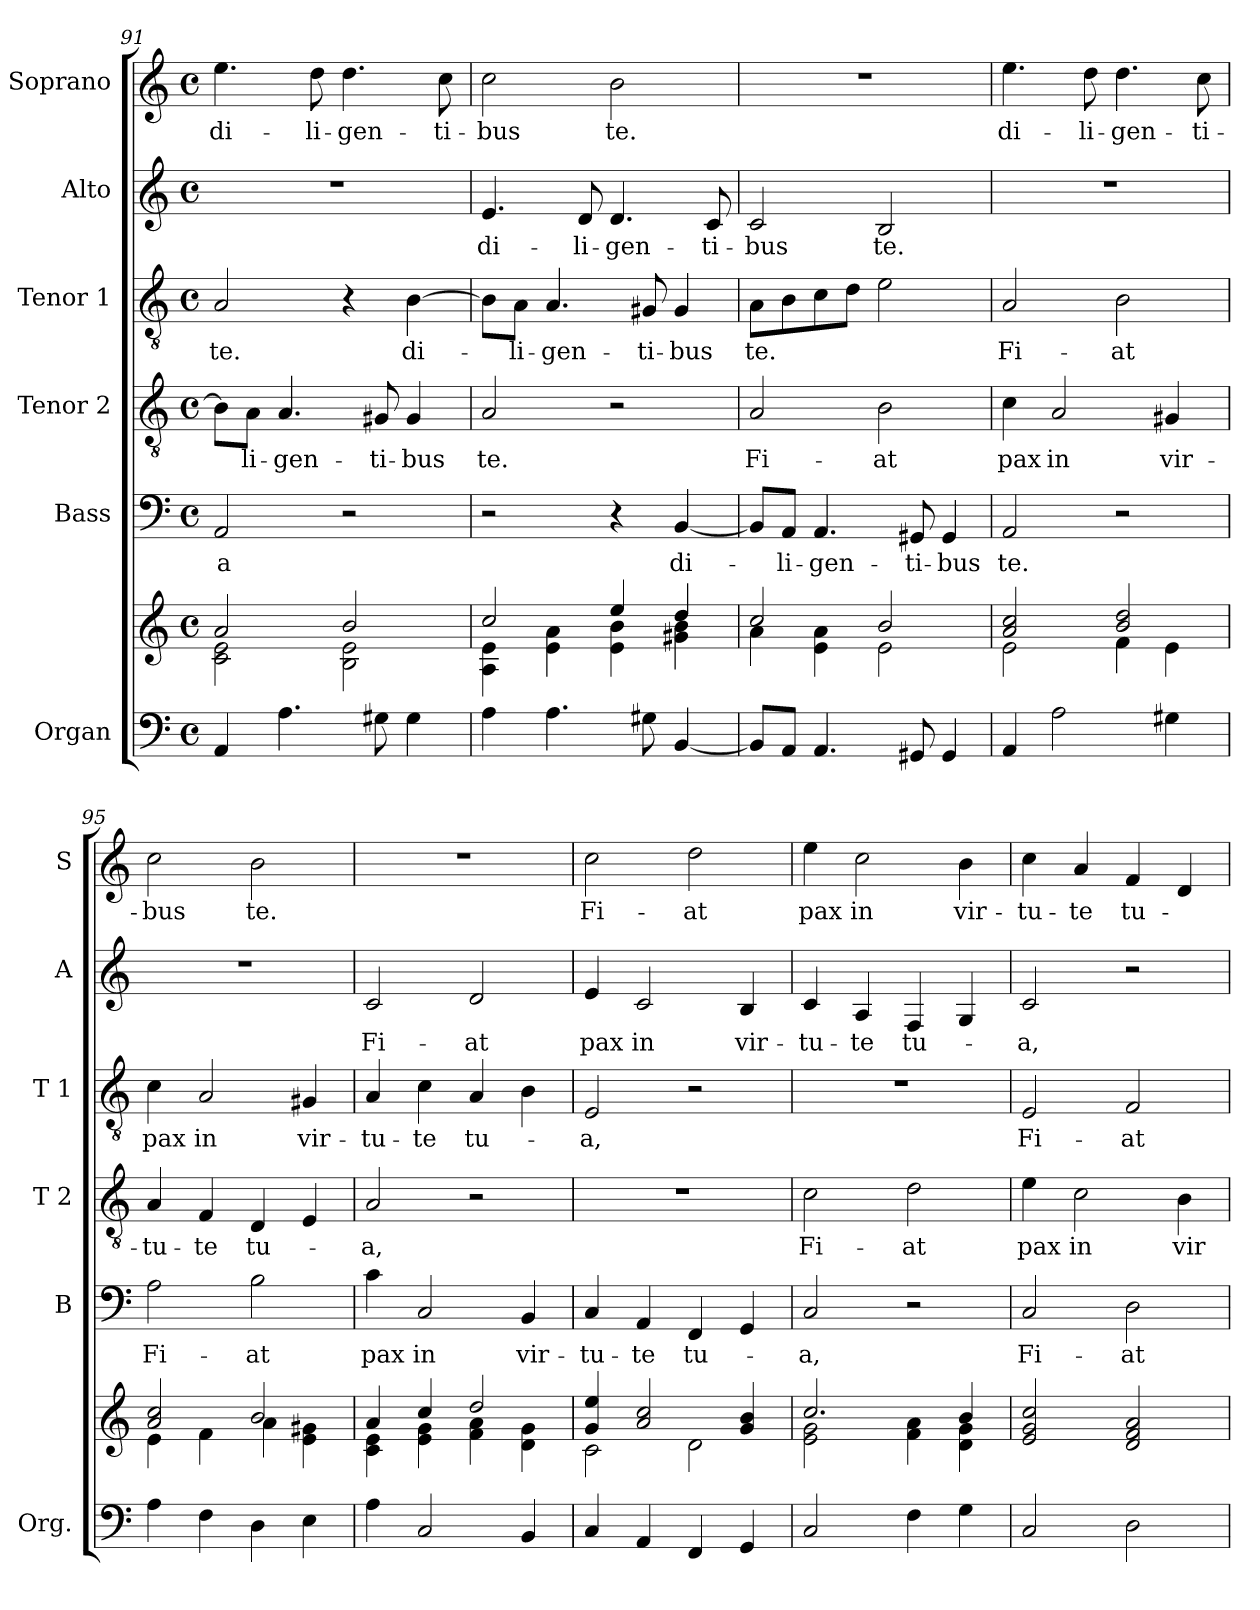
**kern	**kern	**kern	**text	**kern	**text	**kern	**text	**kern	**text	**kern	**text
*part6	*part6	*part5	*part5	*part4	*part4	*part3	*part3	*part2	*part2	*part1	*part1
*staff7	*staff6	*staff5	*staff5	*staff4	*staff4	*staff3	*staff3	*staff2	*staff2	*staff1	*staff1
*I"Organ	*	*I"Bass	*	*I"Tenor 2	*	*I"Tenor 1	*	*I"Alto	*	*I"Soprano	*
*I'Org.	*	*I'B	*	*I'T 2	*	*I'T 1	*	*I'A	*	*I'S	*
*clefF4	*clefG2	*clefF4	*	*clefGv2	*	*clefGv2	*	*clefG2	*	*clefG2	*
*k[]	*k[]	*k[]	*	*k[]	*	*k[]	*	*k[]	*	*k[]	*
*M4/4	*M4/4	*M4/4	*	*M4/4	*	*M4/4	*	*M4/4	*	*M4/4	*
*met(c)	*met(c)	*met(c)	*	*met(c)	*	*met(c)	*	*met(c)	*	*met(c)	*
=91	=91	=91	=91	=91	=91	=91	=91	=91	=91	=91	=91
*	*^	*	*	*	*	*	*	*	*	*	*
!	!	!	!	!LO:LY:b	!	!	!	!LO:LY:b	!	!	!	!LO:LY:b
4AA/	2a!/	2c!\ 2e!\	2AA/	-a	8B\L]	.	2A/	te.	1r	.	4.ee\	di-
!	!	!	!	!	!	!LO:LY:b	!	!	!	!	!	!
.	.	.	.	.	8A\J	-li-	.	.	.	.	.	.
!	!	!	!	!	!	!LO:LY:b	!	!	!	!	!	!
4.A\	.	.	.	.	4.A/	-gen-	.	.	.	.	.	.
!	!	!	!	!	!	!	!	!	!	!	!	!LO:LY:b
.	.	.	.	.	.	.	.	.	.	.	8dd\	-li-
!	!	!	!	!	!	!	!	!	!	!	!	!LO:LY:b
.	2b!/	2B!\ 2e!\	2r	.	.	.	4r	.	.	.	4.dd\	-gen-
!	!	!	!	!	!	!LO:LY:b	!	!	!	!	!	!
8G#X\	.	.	.	.	8G#X/	-ti-	.	.	.	.	.	.
!	!	!	!	!	!	!LO:LY:b	!	!LO:LY:b	!	!	!	!
4G#\	.	.	.	.	4G#/	-bus	[4B\	di-	.	.	.	.
!	!	!	!	!	!	!	!	!	!	!	!	!LO:LY:b
.	.	.	.	.	.	.	.	.	.	.	8cc\	-ti-
!!LO:LB:g=z
=92	=92	=92	=92	=92	=92	=92	=92	=92	=92	=92	=92	=92
!	!	!	!	!	!	!LO:LY:b	!	!	!	!LO:LY:b	!	!LO:LY:b
4A\	2cc!/	4A!\ 4e!\	2r	.	2A/	te.	8B\L]	.	4.e/	di-	2cc\	-bus
!	!	!	!	!	!	!	!	!LO:LY:b	!	!	!	!
.	.	.	.	.	.	.	8A\J	-li-	.	.	.	.
!	!	!	!	!	!	!	!	!LO:LY:b	!	!	!	!
4.A\	.	4e!\ 4a!\	.	.	.	.	4.A/	-gen-	.	.	.	.
!	!	!	!	!	!	!	!	!	!	!LO:LY:b	!	!
.	.	.	.	.	.	.	.	.	8d/	-li-	.	.
!	!	!	!	!	!	!	!	!	!	!LO:LY:b	!	!LO:LY:b
.	4ee!/	4e!\ 4b!\	4r	.	2r	.	.	.	4.d/	-gen-	2b\	te.
!	!	!	!	!	!	!	!	!LO:LY:b	!	!	!	!
8G#X\	.	.	.	.	.	.	8G#X/	-ti-	.	.	.	.
!	!	!	!	!LO:LY:b	!	!	!	!LO:LY:b	!	!	!	!
[4BB/	4dd!/	4g#X!\ 4b!\	[4BB/	di-	.	.	4G#/	-bus	.	.	.	.
!	!	!	!	!	!	!	!	!	!	!LO:LY:b	!	!
.	.	.	.	.	.	.	.	.	8c/	-ti-	.	.
=93	=93	=93	=93	=93	=93	=93	=93	=93	=93	=93	=93	=93
!	!	!	!	!	!	!LO:LY:b	!	!LO:LY:b	!	!LO:LY:b	!	!
8BB/L]	2cc!/	4a!\	8BB/L]	.	2A/	Fi-	8A\L	te.	2c/	-bus	1r	.
!	!	!	!	!LO:LY:b	!	!	!	!	!	!	!	!
8AA/J	.	.	8AA/J	-li-	.	.	8B\	.	.	.	.	.
!	!	!	!	!LO:LY:b	!	!	!	!	!	!	!	!
4.AA/	.	4e!\ 4a!\	4.AA/	-gen-	.	.	8c\	.	.	.	.	.
.	.	.	.	.	.	.	8d\J	.	.	.	.	.
!	!	!	!	!	!	!LO:LY:b	!	!	!	!LO:LY:b	!	!
.	2b!/	2e!\	.	.	2B\	-at	2e\	.	2B/	te.	.	.
!	!	!	!	!LO:LY:b	!	!	!	!	!	!	!	!
8GG#X/	.	.	8GG#X/	-ti-	.	.	.	.	.	.	.	.
!	!	!	!	!LO:LY:b	!	!	!	!	!	!	!	!
4GG#/	.	.	4GG#/	-bus	.	.	.	.	.	.	.	.
=94	=94	=94	=94	=94	=94	=94	=94	=94	=94	=94	=94	=94
!	!	!	!	!LO:LY:b	!	!LO:LY:b	!	!LO:LY:b	!	!	!	!LO:LY:b
4AA/	2a!/ 2cc!/	2e!\	2AA/	te.	4c\	pax	2A/	Fi-	1r	.	4.ee\	di-
!	!	!	!	!	!	!LO:LY:b	!	!	!	!	!	!
2A\	.	.	.	.	2A/	in	.	.	.	.	.	.
!	!	!	!	!	!	!	!	!	!	!	!	!LO:LY:b
.	.	.	.	.	.	.	.	.	.	.	8dd\	-li-
!	!	!	!	!	!	!	!	!LO:LY:b	!	!	!	!LO:LY:b
.	2b!/ 2dd!/	4f!\	2r	.	.	.	2B\	-at	.	.	4.dd\	-gen-
!	!	!	!	!	!	!LO:LY:b	!	!	!	!	!	!
4G#X\	.	4e!\	.	.	4G#X/	vir-	.	.	.	.	.	.
!	!	!	!	!	!	!	!	!	!	!	!	!LO:LY:b
.	.	.	.	.	.	.	.	.	.	.	8cc\	-ti-
=95	=95	=95	=95	=95	=95	=95	=95	=95	=95	=95	=95	=95
!	!	!	!	!LO:LY:b	!	!LO:LY:b	!	!LO:LY:b	!	!	!	!LO:LY:b
4A\	2a!/ 2cc!/	4e!\	2A\	Fi-	4A/	-tu-	4c\	pax	1r	.	2cc\	-bus
!	!	!	!	!	!	!LO:LY:b	!	!LO:LY:b	!	!	!	!
4F\	.	4f!\	.	.	4F/	-te	2A/	in	.	.	.	.
!	!	!	!	!LO:LY:b	!	!LO:LY:b	!	!	!	!	!	!LO:LY:b
4D\	2b!/	4a!\	2B\	-at	4D/	tu-	.	.	.	.	2b\	te.
!	!	!	!	!	!	!	!	!LO:LY:b	!	!	!	!
4E\	.	4e!\ 4g#X!\	.	.	4E/	.	4G#X/	vir-	.	.	.	.
=96	=96	=96	=96	=96	=96	=96	=96	=96	=96	=96	=96	=96
!	!	!	!	!LO:LY:b	!	!LO:LY:b	!	!LO:LY:b	!	!LO:LY:b	!	!
4A\	4a!/	4c!\ 4e!\	4c\	pax	2A/	-a,	4A/	-tu-	2c/	Fi-	1r	.
!	!	!	!	!LO:LY:b	!	!	!	!LO:LY:b	!	!	!	!
2C/	4cc!/	4e!\ 4g!\	2C/	in	.	.	4c\	-te	.	.	.	.
!	!	!	!	!	!	!	!	!LO:LY:b	!	!LO:LY:b	!	!
.	2dd!/	4f!\ 4a!\	.	.	2r	.	4A/	tu-	2d/	-at	.	.
!	!	!	!	!LO:LY:b	!	!	!	!	!	!	!	!
4BB/	.	4d!\ 4g!\	4BB/	vir-	.	.	4B\	.	.	.	.	.
=97	=97	=97	=97	=97	=97	=97	=97	=97	=97	=97	=97	=97
!	!	!	!	!LO:LY:b	!	!	!	!LO:LY:b	!	!LO:LY:b	!	!LO:LY:b
4C/	4g!/ 4ee!/	2c!\	4C/	-tu-	1r	.	2E/	-a,	4e/	pax	2cc\	Fi-
!	!	!	!	!LO:LY:b	!	!	!	!	!	!LO:LY:b	!	!
4AA/	2a!/ 2cc!/	.	4AA/	-te	.	.	.	.	2c/	in	.	.
!	!	!	!	!LO:LY:b	!	!	!	!	!	!	!	!LO:LY:b
4FF/	.	2d!\	4FF/	tu-	.	.	2r	.	.	.	2dd\	-at
!	!	!	!	!	!	!	!	!	!	!LO:LY:b	!	!
4GG/	4g!/ 4b!/	.	4GG/	.	.	.	.	.	4B/	vir-	.	.
!!LO:PB:g=z
=98	=98	=98	=98	=98	=98	=98	=98	=98	=98	=98	=98	=98
!	!	!	!	!LO:LY:b	!	!LO:LY:b	!	!	!	!LO:LY:b	!	!LO:LY:b
2C/	2.cc!/	2e!\ 2g!\	2C/	-a,	2c\	Fi-	1r	.	4c/	-tu-	4ee\	pax
!	!	!	!	!	!	!	!	!	!	!LO:LY:b	!	!LO:LY:b
.	.	.	.	.	.	.	.	.	4A/	-te	2cc\	in
!	!	!	!	!	!	!LO:LY:b	!	!	!	!LO:LY:b	!	!
4F\	.	4f!\ 4a!\	2r	.	2d\	-at	.	.	4F/	tu-	.	.
!	!	!	!	!	!	!	!	!	!	!	!	!LO:LY:b
4G\	4b!/	4d!\ 4g!\	.	.	.	.	.	.	4G/	.	4b\	vir-
=99	=99	=99	=99	=99	=99	=99	=99	=99	=99	=99	=99	=99
!	!	!	!	!LO:LY:b	!	!LO:LY:b	!	!LO:LY:b	!	!LO:LY:b	!	!LO:LY:b
*	*v	*v	*	*	*	*	*	*	*	*	*	*
2C/	2e!/ 2g!/ 2cc!/	2C/	Fi-	4e\	pax	2E/	Fi-	2c/	-a,	4cc\	-tu-
!	!	!	!	!	!LO:LY:b	!	!	!	!	!	!LO:LY:b
.	.	.	.	2c\	in	.	.	.	.	4a/	-te
!	!	!	!LO:LY:b	!	!	!	!LO:LY:b	!	!	!	!LO:LY:b
2D\	2d!/ 2f!/ 2a!/	2D\	-at	.	.	2F/	-at	2r	.	4f/	tu-
!	!	!	!	!	!LO:LY:b	!	!	!	!	!	!
.	.	.	.	4B\	vir-	.	.	.	.	4d/	.
=	=	=	=	=	=	=	=	=	=	=	=
*-	*-	*-	*-	*-	*-	*-	*-	*-	*-	*-	*-
